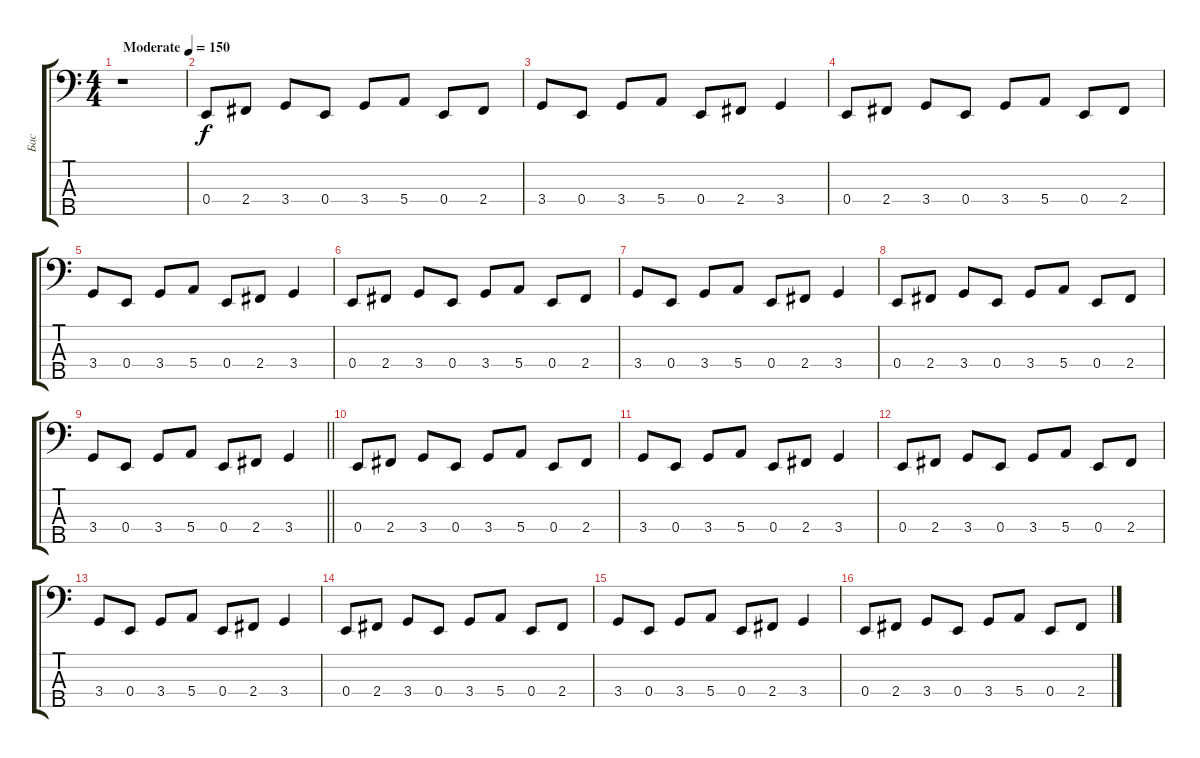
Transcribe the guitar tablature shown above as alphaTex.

\track ("Бас" "Бас") {instrument electricbassfinger}
\staff {score tabs}
\tuning (G2 D2 A1 E1 B0) {hide}
\ts (4 4)
\tempo (150 "Moderate")
\clef f4
\ks c
r.1{dy f instrument electricbassfinger} |
0.4.8 2.4.8 3.4.8 0.4.8 3.4.8 5.4.8 0.4.8 2.4.8 |
3.4.8 0.4.8 3.4.8 5.4.8 0.4.8 2.4.8 3.4.4 |
0.4.8 2.4.8 3.4.8 0.4.8 3.4.8 5.4.8 0.4.8 2.4.8 |
3.4.8 0.4.8 3.4.8 5.4.8 0.4.8 2.4.8 3.4.4 |
0.4.8 2.4.8 3.4.8 0.4.8 3.4.8 5.4.8 0.4.8 2.4.8 |
3.4.8 0.4.8 3.4.8 5.4.8 0.4.8 2.4.8 3.4.4 |
0.4.8 2.4.8 3.4.8 0.4.8 3.4.8 5.4.8 0.4.8 2.4.8 |
\barLineRight lightlight
3.4.8 0.4.8 3.4.8 5.4.8 0.4.8 2.4.8 3.4.4 |
0.4.8 2.4.8 3.4.8 0.4.8 3.4.8 5.4.8 0.4.8 2.4.8 |
3.4.8 0.4.8 3.4.8 5.4.8 0.4.8 2.4.8 3.4.4 |
0.4.8 2.4.8 3.4.8 0.4.8 3.4.8 5.4.8 0.4.8 2.4.8 |
3.4.8 0.4.8 3.4.8 5.4.8 0.4.8 2.4.8 3.4.4 |
0.4.8 2.4.8 3.4.8 0.4.8 3.4.8 5.4.8 0.4.8 2.4.8 |
3.4.8 0.4.8 3.4.8 5.4.8 0.4.8 2.4.8 3.4.4 |
0.4.8 2.4.8 3.4.8 0.4.8 3.4.8 5.4.8 0.4.8 2.4.8
